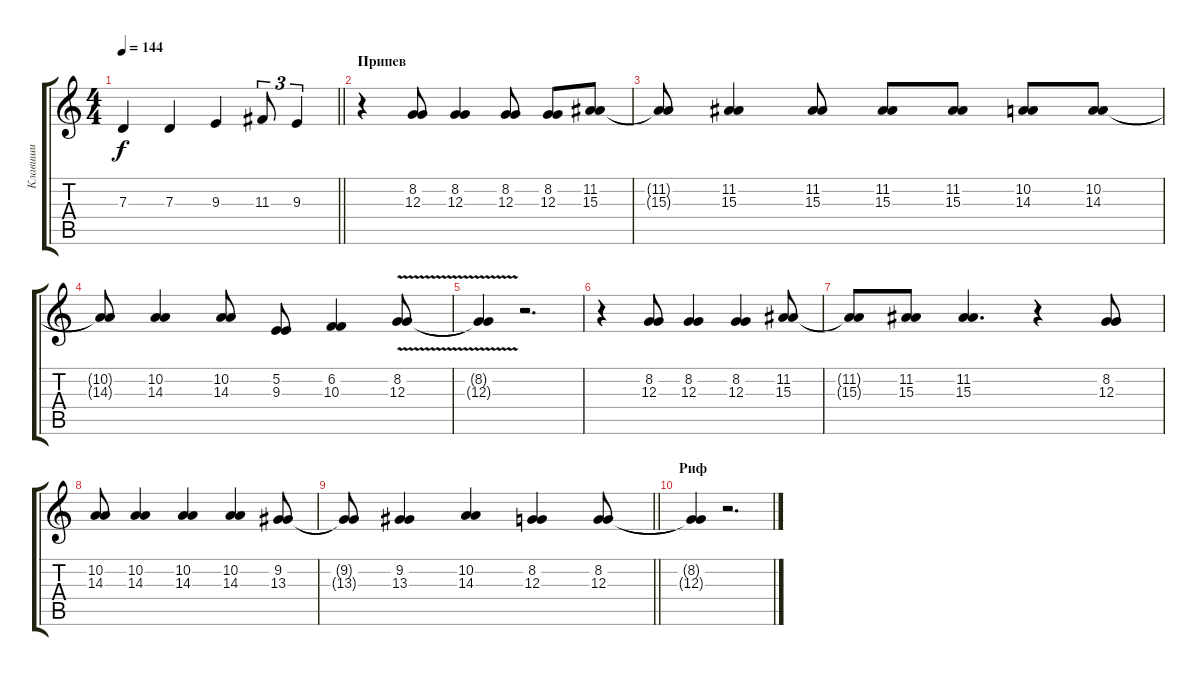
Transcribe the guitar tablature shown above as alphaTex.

\track ("Клавиши" "Клавиши") {instrument lead1square}
\staff {score tabs}
\tuning (E4 B3 G3 D3 A2 E2) {hide}
\ts (4 4)
\tempo 144
\clef g2
\barLineRight lightlight
\ks c
7.3.4{dy f} 7.3.4 9.3.4 11.3.8{tu (3 2)} 9.3.4{tu (3 2)} |
\section ("" "Припев")
r.4{instrument tenorsax} (8.2 12.3).8 (8.2 12.3).4 (8.2 12.3).8 (8.2 12.3).8 (11.2 15.3).8 |
(11.2{t} 15.3{t}).8 (11.2 15.3).4 (11.2 15.3).8 (11.2 15.3).8 (11.2 15.3).8 (10.2 14.3).8 (10.2 14.3).8 |
(10.2{t} 14.3{t}).8 (10.2 14.3).4 (10.2 14.3).8 (5.2 9.3).8 (6.2 10.3).4 (8.2{v} 12.3).8 |
(8.2{t} 12.3{t}).4 r.2{d} |
r.4 (8.2 12.3).8 (8.2 12.3).4 (8.2 12.3).4 (11.2 15.3).8 |
(11.2{t} 15.3{t}).8 (11.2 15.3).8 (11.2 15.3).4{d} r.4 (8.2 12.3).8 |
(10.2 14.3).8 (10.2 14.3).4 (10.2 14.3).4 (10.2 14.3).4 (9.2 13.3).8 |
\barLineRight lightlight
(9.2{t} 13.3{t}).8 (9.2 13.3).4 (10.2 14.3).4 (8.2 12.3).4 (8.2 12.3).8 |
\section ("" "Риф")
(8.2{t} 12.3{t}).4 r.2{d}
